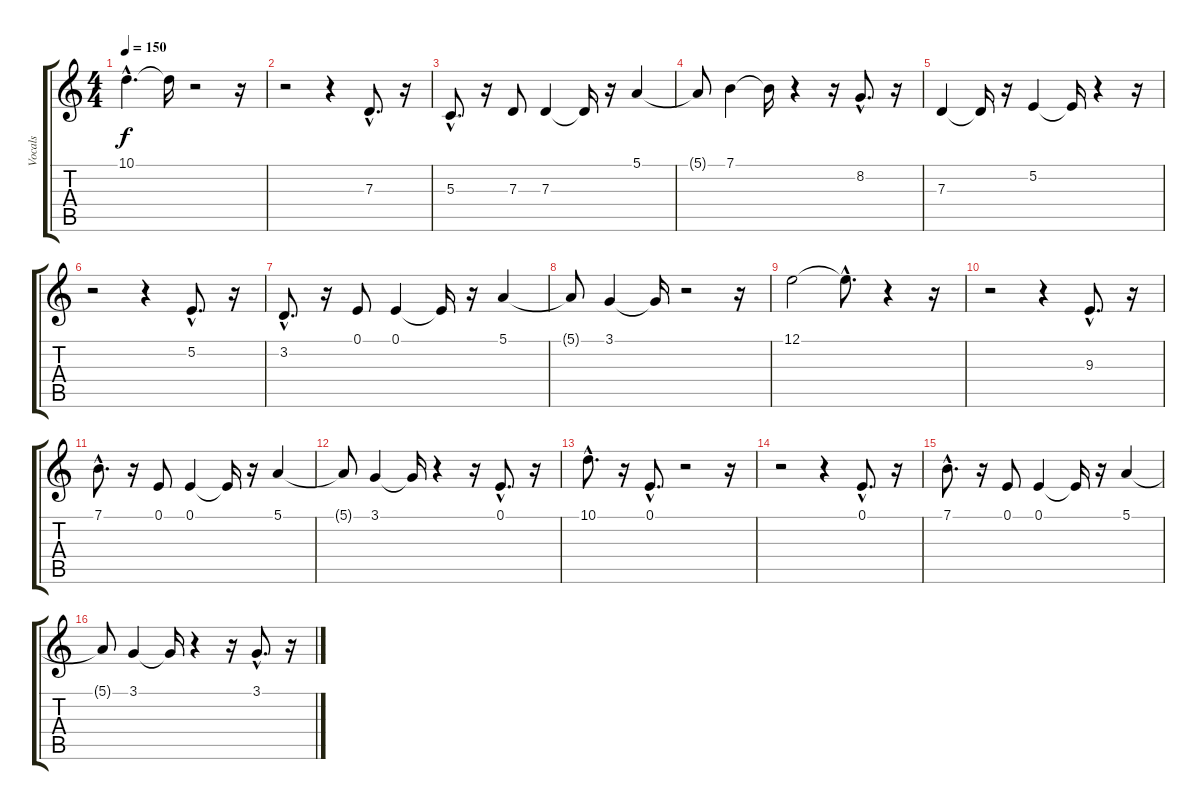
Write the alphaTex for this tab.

\track ("Vocals" "Vocals") {instrument sitar}
\staff {score tabs}
\tuning (E4 B3 G3 D3 A2 E2) {hide}
\ts (4 4)
\tempo 150
\clef g2
\ks c
10.1{hac}.4{d dy f} 10.1{t}.16 r.2 r.16 |
r.2 r.4 7.3{hac}.8{d} r.16 |
5.3{hac}.8{d} r.16 7.3.8 7.3.4 7.3{t}.16 r.16 5.1.4 |
5.1{t}.8 7.1.4 7.1{t}.16 r.4 r.16 8.2{hac}.8{d} r.16 |
7.3.4 7.3{t}.16 r.16 5.2.4 5.2{t}.16 r.4 r.16 |
r.2 r.4 5.2{hac}.8{d} r.16 |
3.2{hac}.8{d} r.16 0.1.8 0.1.4 0.1{t}.16 r.16 5.1.4 |
5.1{t}.8 3.1.4 3.1{t}.16 r.2 r.16 |
12.1.2 12.1{hac t}.8{d} r.4 r.16 |
r.2 r.4 9.3{hac}.8{d} r.16 |
7.1{hac}.8{d} r.16 0.1.8 0.1.4 0.1{t}.16 r.16 5.1.4 |
5.1{t}.8 3.1.4 3.1{t}.16 r.4 r.16 0.1{hac}.8{d} r.16 |
10.1{hac}.8{d} r.16 0.1{hac}.8{d} r.2 r.16 |
r.2 r.4 0.1{hac}.8{d} r.16 |
7.1{hac}.8{d} r.16 0.1.8 0.1.4 0.1{t}.16 r.16 5.1.4 |
5.1{t}.8 3.1.4 3.1{t}.16 r.4 r.16 3.1{hac}.8{d} r.16
